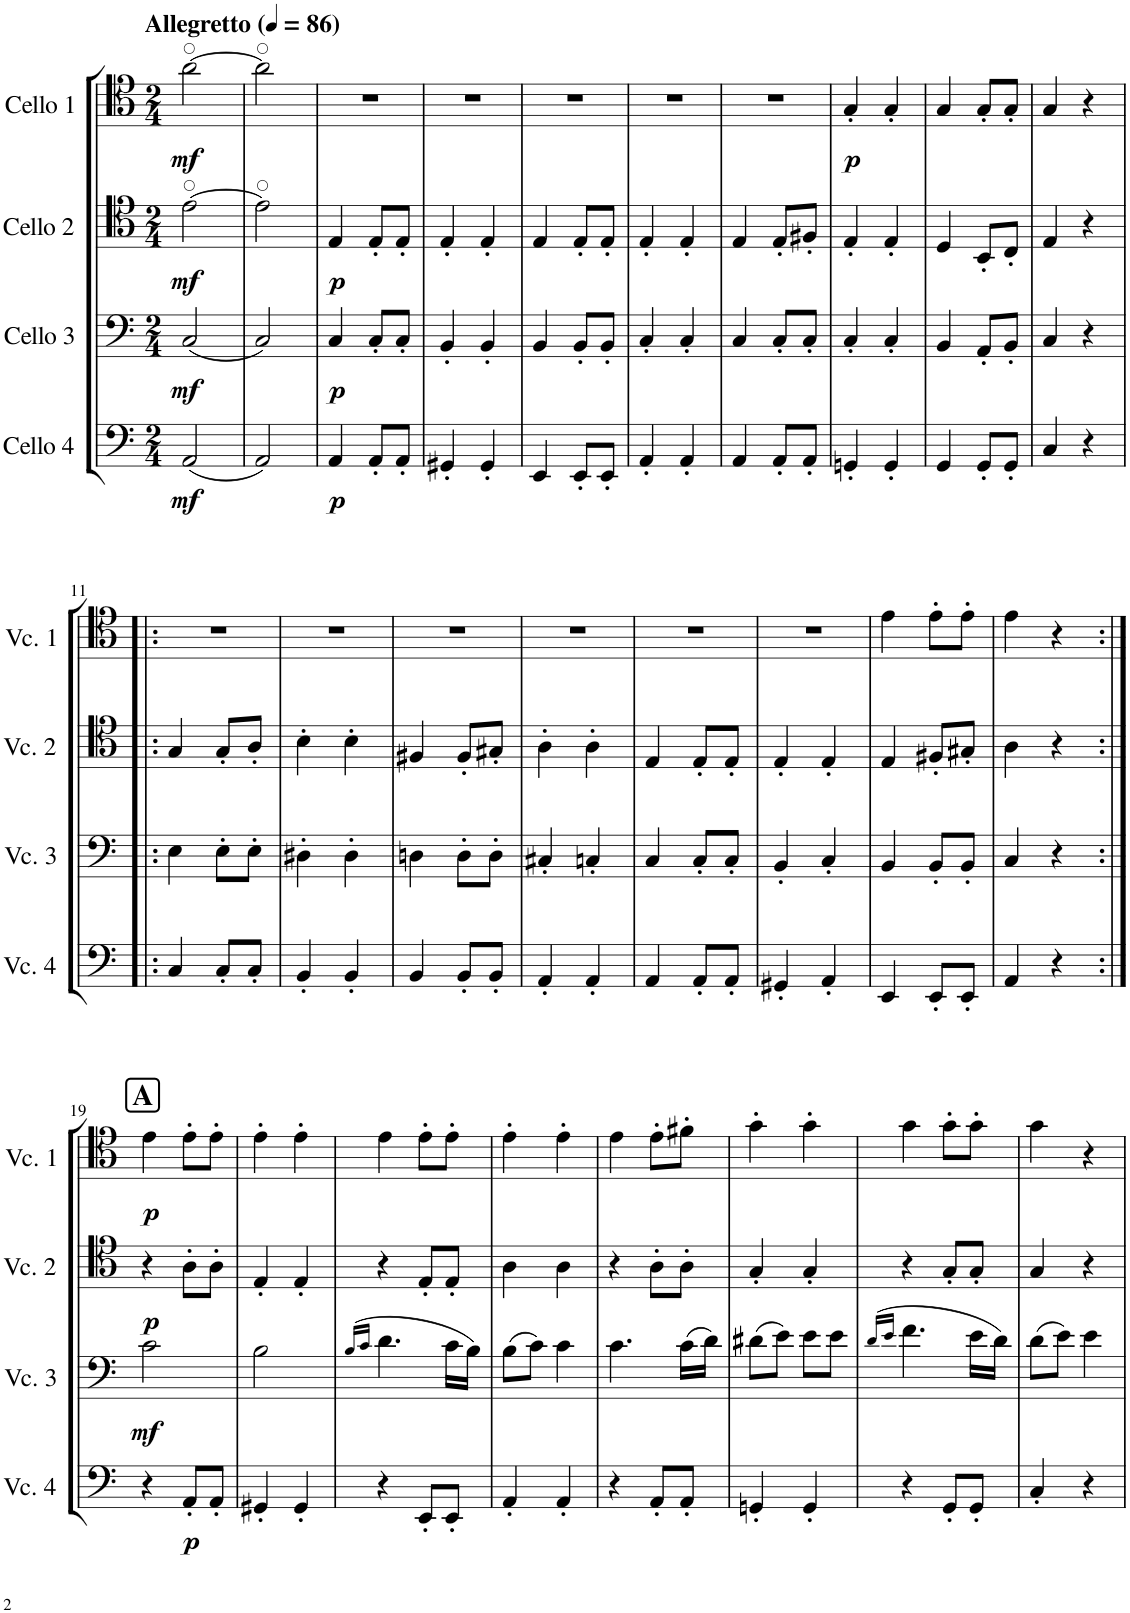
**kern	**dynam	**kern	**dynam	**kern	**dynam	**kern	**dynam
*part4	*part4	*part3	*part3	*part2	*part2	*part1	*part1
*staff4	*staff4	*staff3	*staff3	*staff2	*staff2	*staff1	*staff1
*I"Cello 4	*	*I"Cello 3	*	*I"Cello 2	*	*I"Cello 1	*
*clefF4	*	*clefF4	*	*clefC4	*	*clefC4	*
*k[]	*	*k[]	*	*k[]	*	*k[]	*
*M2/4	*	*M2/4	*	*M2/4	*	*M2/4	*
*MM86	*	*MM86	*	*MM86	*	*MM86	*
=1	=1	=1	=1	=1	=1	=1	=1
!	!	!	!	!	!	!LO:TX:a:B:t=Allegretto	!
!	!LO:DY:b	!	!LO:DY:b	!	!LO:DY:b	!	!LO:DY:b
(2AA/	mf	(2C/	mf	[2e\	mf	[2a\	mf
=2	=2	=2	=2	=2	=2	=2	=2
2AA/)	.	2C/)	.	2e\]	.	2a\]	.
=3	=3	=3	=3	=3	=3	=3	=3
!	!LO:DY:b	!	!LO:DY:b	!	!LO:DY:b	!	!
4AA/	p	4C/	p	4E/	p	2r	.
8AA'/L	.	8C'/L	.	8E'/L	.	.	.
8AA'/J	.	8C'/J	.	8E'/J	.	.	.
=4	=4	=4	=4	=4	=4	=4	=4
4GG#X'/	.	4BB'/	.	4E'/	.	2r	.
4GG#'/	.	4BB'/	.	4E'/	.	.	.
=5	=5	=5	=5	=5	=5	=5	=5
4EE/	.	4BB/	.	4E/	.	2r	.
8EE'/L	.	8BB'/L	.	8E'/L	.	.	.
8EE'/J	.	8BB'/J	.	8E'/J	.	.	.
=6	=6	=6	=6	=6	=6	=6	=6
4AA'/	.	4C'/	.	4E'/	.	2r	.
4AA'/	.	4C'/	.	4E'/	.	.	.
=7	=7	=7	=7	=7	=7	=7	=7
4AA/	.	4C/	.	4E/	.	2r	.
8AA'/L	.	8C'/L	.	8E'/L	.	.	.
8AA'/J	.	8C'/J	.	8F#X'/J	.	.	.
=8	=8	=8	=8	=8	=8	=8	=8
!	!	!	!	!	!	!	!LO:DY:b
4GGn'/	.	4C'/	.	4E'/	.	4G'/	p
4GG'/	.	4C'/	.	4E'/	.	4G'/	.
=9	=9	=9	=9	=9	=9	=9	=9
4GG/	.	4BB/	.	4D/	.	4G/	.
8GG'/L	.	8AA'/L	.	8BB'/L	.	8G'/L	.
8GG'/J	.	8BB'/J	.	8C'/J	.	8G'/J	.
=10	=10	=10	=10	=10	=10	=10	=10
4C/	.	4C/	.	4E/	.	4G/	.
4r	.	4r	.	4r	.	4r	.
!!LO:LB:g=z
=11!|:	=11!|:	=11!|:	=11!|:	=11!|:	=11!|:	=11!|:	=11!|:
4C/	.	4E\	.	4G/	.	2r	.
8C'/L	.	8E'\L	.	8G'/L	.	.	.
8C'/J	.	8E'\J	.	8A'/J	.	.	.
=12	=12	=12	=12	=12	=12	=12	=12
4BB'/	.	4D#X'\	.	4B'\	.	2r	.
4BB'/	.	4D#'\	.	4B'\	.	.	.
=13	=13	=13	=13	=13	=13	=13	=13
4BB/	.	4Dn\	.	4F#X/	.	2r	.
8BB'/L	.	8D'\L	.	8F#'/L	.	.	.
8BB'/J	.	8D'\J	.	8G#X'/J	.	.	.
=14	=14	=14	=14	=14	=14	=14	=14
4AA'/	.	4C#X'/	.	4A'\	.	2r	.
4AA'/	.	4Cn'/	.	4A'\	.	.	.
=15	=15	=15	=15	=15	=15	=15	=15
4AA/	.	4C/	.	4E/	.	2r	.
8AA'/L	.	8C'/L	.	8E'/L	.	.	.
8AA'/J	.	8C'/J	.	8E'/J	.	.	.
=16	=16	=16	=16	=16	=16	=16	=16
4GG#X'/	.	4BB'/	.	4E'/	.	2r	.
4AA'/	.	4C'/	.	4E'/	.	.	.
=17	=17	=17	=17	=17	=17	=17	=17
4EE/	.	4BB/	.	4E/	.	4e\	.
8EE'/L	.	8BB'/L	.	8F#X'/L	.	8e'\L	.
8EE'/J	.	8BB'/J	.	8G#X'/J	.	8e'\J	.
=18	=18	=18	=18	=18	=18	=18	=18
4AA/	.	4C/	.	4A\	.	4e\	.
4r	.	4r	.	4r	.	4r	.
!!LO:LB:g=z
!!LO:REH:place=s1:a:B:cj:fs=14:t=A
=19:|!	=19:|!	=19:|!	=19:|!	=19:|!	=19:|!	=19:|!	=19:|!
!	!	!	!LO:DY:b	!	!LO:DY:b	!	!LO:DY:b
4r	.	2c\	mf	4r	p	4e\	p
!	!LO:DY:b	!	!	!	!	!	!
8AA'/L	p	.	.	8A'\L	.	8e'\L	.
8AA'/J	.	.	.	8A'\J	.	8e'\J	.
=20	=20	=20	=20	=20	=20	=20	=20
4GG#X'/	.	2B\	.	4E'/	.	4e'\	.
4GG#'/	.	.	.	4E'/	.	4e'\	.
=21	=21	=21	=21	=21	=21	=21	=21
.	.	(>16qB/LL	.	.	.	.	.
.	.	16qc/JJ	.	.	.	.	.
4r	.	4.d\	.	4r	.	4e\	.
8EE'/L	.	.	.	8E'/L	.	8e'\L	.
8EE'/J	.	16c\LL	.	8E'/J	.	8e'\J	.
.	.	16B\JJ)	.	.	.	.	.
=22	=22	=22	=22	=22	=22	=22	=22
4AA'/	.	(8B\L	.	4A\	.	4e'\	.
.	.	8c\J)	.	.	.	.	.
4AA'/	.	4c\	.	4A\	.	4e'\	.
=23	=23	=23	=23	=23	=23	=23	=23
4r	.	4.c\	.	4r	.	4e\	.
8AA'/L	.	.	.	8A'\L	.	8e'\L	.
8AA'/J	.	(16c\LL	.	8A'\J	.	8f#X'\J	.
.	.	16d\JJ)	.	.	.	.	.
=24	=24	=24	=24	=24	=24	=24	=24
4GGn'/	.	(8d#X\L	.	4G'/	.	4g'\	.
.	.	8e\J)	.	.	.	.	.
4GG'/	.	8e\L	.	4G'/	.	4g'\	.
.	.	8e\J	.	.	.	.	.
=25	=25	=25	=25	=25	=25	=25	=25
.	.	(>16qd/LL	.	.	.	.	.
.	.	16qe/JJ	.	.	.	.	.
4r	.	4.f\	.	4r	.	4g\	.
8GG'/L	.	.	.	8G'/L	.	8g'\L	.
8GG'/J	.	16e\LL	.	8G'/J	.	8g'\J	.
.	.	16d\JJ)	.	.	.	.	.
=26	=26	=26	=26	=26	=26	=26	=26
4C'/	.	(8d\L	.	4G/	.	4g\	.
.	.	8e\J)	.	.	.	.	.
4r	.	4e\	.	4r	.	4r	.
=	=	=	=	=	=	=	=
*-	*-	*-	*-	*-	*-	*-	*-
